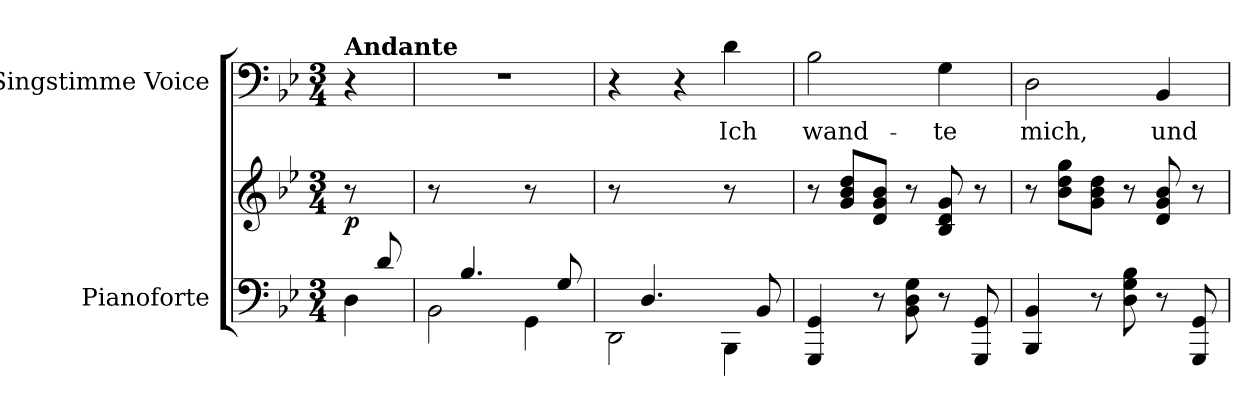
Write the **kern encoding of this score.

**kern	**kern	**dynam	**kern	**text
*part2	*part2	*part2	*part1	*part1
*staff3	*staff2	*staff2/3	*staff1	*staff1
*I"Pianoforte	*	*	*I"Singstimme Voice	*
*I'Pno	*	*	*	*
*clefF4	*clefG2	*	*clefF4	*
*k[b-e-]	*k[b-e-]	*	*k[b-e-]	*
*M3/4	*M3/4	*	*M3/4	*
=	=	=	=	=
*^	*	*	*	*
!	!	!	!	!LO:TX:a:B:t=Andante	!
!	!	!	!LO:DY:b	!	!
8ryy	4D\	8r	p	4r	.
8d/	.	8ryy	.	.	.
=1	=1	=1	=1	=1	=1
8ryy	2BB-\	8r	.	2.r	.
4.B-/	.	4.ryy	.	.	.
8ryy	4GG\	8r	.	.	.
8G/	.	8ryy	.	.	.
=2	=2	=2	=2	=2	=2
8ryy	2DD\	8r	.	4r	.
4.D/	.	4.ryy	.	.	.
.	.	.	.	4r	.
8ryy	4BBB-\	8r	.	4d\	Ich
8BB-/	.	8ryy	.	.	.
*v	*v	*	*	*	*
=3	=3	=3	=3	=3
4GGG/ 4GG/	8r	.	2B-\	wand-
.	8g/ 8b-/ 8dd/L	.	.	.
8r	8d/ 8g/ 8b-/J	.	.	.
8BB-\ 8D\ 8G\	8r	.	.	.
8r	8B-/ 8d/ 8g/	.	4G\	-te
8GGG/ 8GG/	8r	.	.	.
=4	=4	=4	=4	=4
4BBB-/ 4BB-/	8r	.	2D\	mich,
.	8b-\ 8dd\ 8gg\L	.	.	.
8r	8g\ 8b-\ 8dd\J	.	.	.
8D\ 8G\ 8B-\	8r	.	.	.
8r	8d/ 8g/ 8b-/	.	4BB-/	und
8GGG/ 8GG/	8r	.	.	.
=	=	=	=	=
*-	*-	*-	*-	*-
